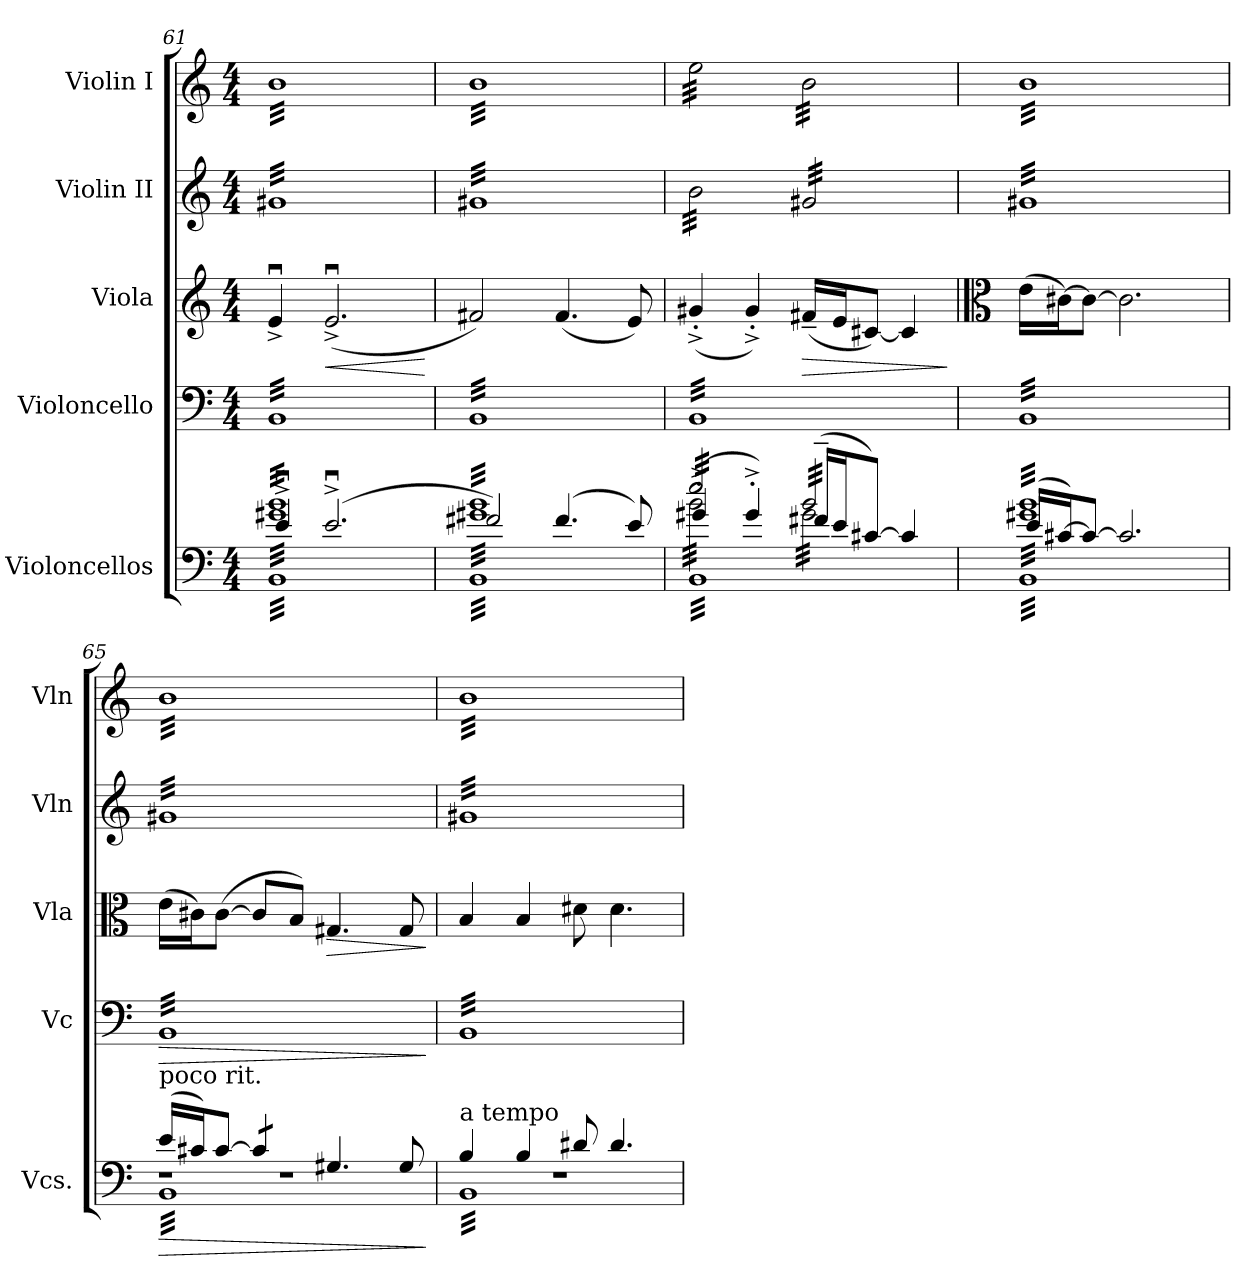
**kern	**dynam	**kern	**dynam	**kern	**dynam	**kern	**kern
*part5	*part5	*part4	*part4	*part3	*part3	*part2	*part1
*staff5	*staff5	*staff4	*staff4	*staff3	*staff3	*staff2	*staff1
*I"Violoncellos	*	*I"Violoncello	*	*I"Viola	*	*I"Violin II	*I"Violin I
*I'Vcs.	*	*I'Vc	*	*I'Vla	*	*I'Vln	*I'Vln
*clefF4	*	*clefF4	*	*clefG2	*	*clefG2	*clefG2
*k[]	*	*k[]	*	*k[]	*	*k[]	*k[]
*M4/4	*	*M4/4	*	*M4/4	*	*M4/4	*M4/4
=61	=61	=61	=61	=61	=61	=61	=61
*^	*	*	*	*	*	*	*
*	*^	*	*	*	*	*	*	*
*	*	*^	*	*	*	*	*	*	*
*tremolo	*	*	*	*	*	*	*	*	*	*
*	*	*	*	*	*tremolo	*	*	*	*	*
*	*	*	*	*	*	*	*	*	*tremolo	*
*	*	*	*	*	*	*	*	*	*	*tremolo
32bLLL	32g#XLLL	4eu^/	32BBLLL	.	32BBLLL	.	4eu^/	.	32g#XLLL	32bLLL
32b	32g#X	.	32BB	.	32BB	.	.	.	32g#X	32b
32b	32g#X	.	32BB	.	32BB	.	.	.	32g#X	32b
32b	32g#X	.	32BB	.	32BB	.	.	.	32g#X	32b
32b	32g#X	.	32BB	.	32BB	.	.	.	32g#X	32b
32b	32g#X	.	32BB	.	32BB	.	.	.	32g#X	32b
32b	32g#X	.	32BB	.	32BB	.	.	.	32g#X	32b
32b	32g#X	.	32BB	.	32BB	.	.	.	32g#X	32b
!	!	!	!	!	!	!	!	!LO:HP:b	!	!
32b	32g#X	(2.eu^/	32BB	.	32BB	.	(2.eu^/	<	32g#X	32b
32b	32g#X	.	32BB	.	32BB	.	.	.	32g#X	32b
32b	32g#X	.	32BB	.	32BB	.	.	.	32g#X	32b
32b	32g#X	.	32BB	.	32BB	.	.	.	32g#X	32b
32b	32g#X	.	32BB	.	32BB	.	.	.	32g#X	32b
32b	32g#X	.	32BB	.	32BB	.	.	.	32g#X	32b
32b	32g#X	.	32BB	.	32BB	.	.	.	32g#X	32b
32b	32g#X	.	32BB	.	32BB	.	.	.	32g#X	32b
32b	32g#X	.	32BB	.	32BB	.	.	.	32g#X	32b
32b	32g#X	.	32BB	.	32BB	.	.	.	32g#X	32b
32b	32g#X	.	32BB	.	32BB	.	.	.	32g#X	32b
32b	32g#X	.	32BB	.	32BB	.	.	.	32g#X	32b
32b	32g#X	.	32BB	.	32BB	.	.	.	32g#X	32b
32b	32g#X	.	32BB	.	32BB	.	.	.	32g#X	32b
32b	32g#X	.	32BB	.	32BB	.	.	.	32g#X	32b
32b	32g#X	.	32BB	.	32BB	.	.	.	32g#X	32b
32b	32g#X	.	32BB	.	32BB	.	.	.	32g#X	32b
32b	32g#X	.	32BB	.	32BB	.	.	.	32g#X	32b
32b	32g#X	.	32BB	.	32BB	.	.	.	32g#X	32b
32b	32g#X	.	32BB	.	32BB	.	.	.	32g#X	32b
32b	32g#X	.	32BB	.	32BB	.	.	.	32g#X	32b
32b	32g#X	.	32BB	.	32BB	.	.	.	32g#X	32b
32b	32g#X	.	32BB	.	32BB	.	.	.	32g#X	32b
32bJJJ	32g#XJJJ	.	32BBJJJ	.	32BBJJJ	.	.	.	32g#XJJJ	32bJJJ
*v	*v	*v	*v	*	*	*	*	*	*	*
.	.	.	.	.	[	.	.
=62	=62	=62	=62	=62	=62	=62	=62
*^	*	*	*	*	*	*	*
*	*^	*	*	*	*	*	*	*
*	*	*^	*	*	*	*	*	*	*
32bLLL	32g#XLLL	2f#X/)	32BBLLL	.	32BBLLL	.	2f#X/)	.	32g#XLLL	32bLLL
32b	32g#X	.	32BB	.	32BB	.	.	.	32g#X	32b
32b	32g#X	.	32BB	.	32BB	.	.	.	32g#X	32b
32b	32g#X	.	32BB	.	32BB	.	.	.	32g#X	32b
32b	32g#X	.	32BB	.	32BB	.	.	.	32g#X	32b
32b	32g#X	.	32BB	.	32BB	.	.	.	32g#X	32b
32b	32g#X	.	32BB	.	32BB	.	.	.	32g#X	32b
32b	32g#X	.	32BB	.	32BB	.	.	.	32g#X	32b
32b	32g#X	.	32BB	.	32BB	.	.	.	32g#X	32b
32b	32g#X	.	32BB	.	32BB	.	.	.	32g#X	32b
32b	32g#X	.	32BB	.	32BB	.	.	.	32g#X	32b
32b	32g#X	.	32BB	.	32BB	.	.	.	32g#X	32b
32b	32g#X	.	32BB	.	32BB	.	.	.	32g#X	32b
32b	32g#X	.	32BB	.	32BB	.	.	.	32g#X	32b
32b	32g#X	.	32BB	.	32BB	.	.	.	32g#X	32b
32b	32g#X	.	32BB	.	32BB	.	.	.	32g#X	32b
32b	32g#X	(4.f#/	32BB	.	32BB	.	(4.f#/	.	32g#X	32b
32b	32g#X	.	32BB	.	32BB	.	.	.	32g#X	32b
32b	32g#X	.	32BB	.	32BB	.	.	.	32g#X	32b
32b	32g#X	.	32BB	.	32BB	.	.	.	32g#X	32b
32b	32g#X	.	32BB	.	32BB	.	.	.	32g#X	32b
32b	32g#X	.	32BB	.	32BB	.	.	.	32g#X	32b
32b	32g#X	.	32BB	.	32BB	.	.	.	32g#X	32b
32b	32g#X	.	32BB	.	32BB	.	.	.	32g#X	32b
32b	32g#X	.	32BB	.	32BB	.	.	.	32g#X	32b
32b	32g#X	.	32BB	.	32BB	.	.	.	32g#X	32b
32b	32g#X	.	32BB	.	32BB	.	.	.	32g#X	32b
32b	32g#X	.	32BB	.	32BB	.	.	.	32g#X	32b
32b	32g#X	8e/)	32BB	.	32BB	.	8e/)	.	32g#X	32b
32b	32g#X	.	32BB	.	32BB	.	.	.	32g#X	32b
32b	32g#X	.	32BB	.	32BB	.	.	.	32g#X	32b
32bJJJ	32g#XJJJ	.	32BBJJJ	.	32BBJJJ	.	.	.	32g#XJJJ	32bJJJ
=63	=63	=63	=63	=63	=63	=63	=63	=63	=63	=63
32ee/LLL	32b\LLL	(4g#X'^/	32BBLLL	.	32BBLLL	.	(4g#X'^/	.	32b\LLL	32ee\LLL
32ee/	32b\	.	32BB	.	32BB	.	.	.	32b\	32ee\
32ee/	32b\	.	32BB	.	32BB	.	.	.	32b\	32ee\
32ee/	32b\	.	32BB	.	32BB	.	.	.	32b\	32ee\
32ee/	32b\	.	32BB	.	32BB	.	.	.	32b\	32ee\
32ee/	32b\	.	32BB	.	32BB	.	.	.	32b\	32ee\
32ee/	32b\	.	32BB	.	32BB	.	.	.	32b\	32ee\
32ee/	32b\	.	32BB	.	32BB	.	.	.	32b\	32ee\
32ee/	32b\	4g#'^/)	32BB	.	32BB	.	4g#'^/)	.	32b\	32ee\
32ee/	32b\	.	32BB	.	32BB	.	.	.	32b\	32ee\
32ee/	32b\	.	32BB	.	32BB	.	.	.	32b\	32ee\
32ee/	32b\	.	32BB	.	32BB	.	.	.	32b\	32ee\
32ee/	32b\	.	32BB	.	32BB	.	.	.	32b\	32ee\
32ee/	32b\	.	32BB	.	32BB	.	.	.	32b\	32ee\
32ee/	32b\	.	32BB	.	32BB	.	.	.	32b\	32ee\
32ee/JJJ	32b\JJJ	.	32BB	.	32BB	.	.	.	32b\JJJ	32ee\JJJ
!	!	!	!	!	!	!	!	!LO:HP:b	!	!
32b/LLL	32g#\LLL	(16f#X~/LL	32BB	.	32BB	.	(16f#X~/LL	>	32g#X/LLL	32b\LLL
32b/	32g#\	.	32BB	.	32BB	.	.	.	32g#X/	32b\
32b/	32g#\	16e/J	32BB	.	32BB	.	16e/J	.	32g#X/	32b\
32b/	32g#\	.	32BB	.	32BB	.	.	.	32g#X/	32b\
32b/	32g#\	[8c#X/J)	32BB	.	32BB	.	[8c#X/J)	.	32g#X/	32b\
32b/	32g#\	.	32BB	.	32BB	.	.	.	32g#X/	32b\
32b/	32g#\	.	32BB	.	32BB	.	.	.	32g#X/	32b\
32b/	32g#\	.	32BB	.	32BB	.	.	.	32g#X/	32b\
32b/	32g#\	4c#/]	32BB	.	32BB	.	4c#/]	.	32g#X/	32b\
32b/	32g#\	.	32BB	.	32BB	.	.	.	32g#X/	32b\
32b/	32g#\	.	32BB	.	32BB	.	.	.	32g#X/	32b\
32b/	32g#\	.	32BB	.	32BB	.	.	.	32g#X/	32b\
32b/	32g#\	.	32BB	.	32BB	.	.	.	32g#X/	32b\
32b/	32g#\	.	32BB	.	32BB	.	.	.	32g#X/	32b\
32b/	32g#\	.	32BB	.	32BB	.	.	.	32g#X/	32b\
32b/JJJ	32g#\JJJ	.	32BBJJJ	.	32BBJJJ	.	.	.	32g#X/JJJ	32b\JJJ
*v	*v	*v	*v	*	*	*	*	*	*	*
.	.	.	.	.	]	.	.
=64	=64	=64	=64	=64	=64	=64	=64
*	*	*	*	*clefC3	*	*	*
*^	*	*	*	*	*	*	*
*	*^	*	*	*	*	*	*	*
*	*	*^	*	*	*	*	*	*	*
32bLLL	32g#XLLL	(16e/LL	32BBLLL	.	32BBLLL	.	(16e\LL	.	32g#XLLL	32bLLL
32b	32g#X	.	32BB	.	32BB	.	.	.	32g#X	32b
32b	32g#X	[16c#X/J)	32BB	.	32BB	.	[16c#X\J)	.	32g#X	32b
32b	32g#X	.	32BB	.	32BB	.	.	.	32g#X	32b
32b	32g#X	8c#/J_	32BB	.	32BB	.	8c#\J_	.	32g#X	32b
32b	32g#X	.	32BB	.	32BB	.	.	.	32g#X	32b
32b	32g#X	.	32BB	.	32BB	.	.	.	32g#X	32b
32b	32g#X	.	32BB	.	32BB	.	.	.	32g#X	32b
32b	32g#X	2.c#/]	32BB	.	32BB	.	2.c#\]	.	32g#X	32b
32b	32g#X	.	32BB	.	32BB	.	.	.	32g#X	32b
32b	32g#X	.	32BB	.	32BB	.	.	.	32g#X	32b
32b	32g#X	.	32BB	.	32BB	.	.	.	32g#X	32b
32b	32g#X	.	32BB	.	32BB	.	.	.	32g#X	32b
32b	32g#X	.	32BB	.	32BB	.	.	.	32g#X	32b
32b	32g#X	.	32BB	.	32BB	.	.	.	32g#X	32b
32b	32g#X	.	32BB	.	32BB	.	.	.	32g#X	32b
32b	32g#X	.	32BB	.	32BB	.	.	.	32g#X	32b
32b	32g#X	.	32BB	.	32BB	.	.	.	32g#X	32b
32b	32g#X	.	32BB	.	32BB	.	.	.	32g#X	32b
32b	32g#X	.	32BB	.	32BB	.	.	.	32g#X	32b
32b	32g#X	.	32BB	.	32BB	.	.	.	32g#X	32b
32b	32g#X	.	32BB	.	32BB	.	.	.	32g#X	32b
32b	32g#X	.	32BB	.	32BB	.	.	.	32g#X	32b
32b	32g#X	.	32BB	.	32BB	.	.	.	32g#X	32b
32b	32g#X	.	32BB	.	32BB	.	.	.	32g#X	32b
32b	32g#X	.	32BB	.	32BB	.	.	.	32g#X	32b
32b	32g#X	.	32BB	.	32BB	.	.	.	32g#X	32b
32b	32g#X	.	32BB	.	32BB	.	.	.	32g#X	32b
32b	32g#X	.	32BB	.	32BB	.	.	.	32g#X	32b
32b	32g#X	.	32BB	.	32BB	.	.	.	32g#X	32b
32b	32g#X	.	32BB	.	32BB	.	.	.	32g#X	32b
32bJJJ	32g#XJJJ	.	32BBJJJ	.	32BBJJJ	.	.	.	32g#XJJJ	32bJJJ
!!LO:PB:g=z
=65	=65	=65	=65	=65	=65	=65	=65	=65	=65	=65
!LO:TX:a:t=poco rit.	!	!	!	!	!	!	!	!	!	!
!	!	!	!	!LO:HP:b	!	!LO:HP:b	!	!	!	!
1r	1r	(16e/LL	32BBLLL	>	32BBLLL	>	(16e\LL	.	32g#XLLL	32bLLL
.	.	.	32BB	.	32BB	.	.	.	32g#X	32b
.	.	16c#X/J)	32BB	.	32BB	.	16c#X\J)	.	32g#X	32b
.	.	.	32BB	.	32BB	.	.	.	32g#X	32b
.	.	([8c#/J	32BB	.	32BB	.	([8c#\J	.	32g#X	32b
.	.	.	32BB	.	32BB	.	.	.	32g#X	32b
.	.	.	32BB	.	32BB	.	.	.	32g#X	32b
.	.	.	32BB	.	32BB	.	.	.	32g#X	32b
.	.	8c#/L]	32BB	.	32BB	.	8c#/L]	.	32g#X	32b
.	.	.	32BB	.	32BB	.	.	.	32g#X	32b
.	.	.	32BB	.	32BB	.	.	.	32g#X	32b
.	.	.	32BB	.	32BB	.	.	.	32g#X	32b
.	.	8B/J)	32BB	.	32BB	.	8B/J)	.	32g#X	32b
.	.	.	32BB	.	32BB	.	.	.	32g#X	32b
.	.	.	32BB	.	32BB	.	.	.	32g#X	32b
.	.	.	32BB	.	32BB	.	.	.	32g#X	32b
!	!	!	!	!	!	!	!	!LO:HP:b	!	!
.	.	4.G#X/	32BB	.	32BB	.	4.G#X/	>	32g#X	32b
.	.	.	32BB	.	32BB	.	.	.	32g#X	32b
.	.	.	32BB	.	32BB	.	.	.	32g#X	32b
.	.	.	32BB	.	32BB	.	.	.	32g#X	32b
.	.	.	32BB	.	32BB	.	.	.	32g#X	32b
.	.	.	32BB	.	32BB	.	.	.	32g#X	32b
.	.	.	32BB	.	32BB	.	.	.	32g#X	32b
.	.	.	32BB	.	32BB	.	.	.	32g#X	32b
.	.	.	32BB	.	32BB	.	.	.	32g#X	32b
.	.	.	32BB	.	32BB	.	.	.	32g#X	32b
.	.	.	32BB	.	32BB	.	.	.	32g#X	32b
.	.	.	32BB	.	32BB	.	.	.	32g#X	32b
.	.	8G#/	32BB	.	32BB	.	8G#/	.	32g#X	32b
.	.	.	32BB	.	32BB	.	.	.	32g#X	32b
.	.	.	32BB	.	32BB	.	.	.	32g#X	32b
.	.	.	32BBJJJ	.	32BBJJJ	.	.	.	32g#XJJJ	32bJJJ
*v	*v	*v	*v	*	*	*	*	*	*	*
.	]	.	]	.	]	.	.
=66	=66	=66	=66	=66	=66	=66	=66
*^	*	*	*	*	*	*	*
*	*^	*	*	*	*	*	*	*
*	*	*^	*	*	*	*	*	*	*
!LO:TX:a:t=a tempo	!	!	!	!	!	!	!	!	!	!
1r	1r	4B/	32BBLLL	.	32BBLLL	.	4B/	.	32g#XLLL	32bLLL
.	.	.	32BB	.	32BB	.	.	.	32g#X	32b
.	.	.	32BB	.	32BB	.	.	.	32g#X	32b
.	.	.	32BB	.	32BB	.	.	.	32g#X	32b
.	.	.	32BB	.	32BB	.	.	.	32g#X	32b
.	.	.	32BB	.	32BB	.	.	.	32g#X	32b
.	.	.	32BB	.	32BB	.	.	.	32g#X	32b
.	.	.	32BB	.	32BB	.	.	.	32g#X	32b
.	.	4B/	32BB	.	32BB	.	4B/	.	32g#X	32b
.	.	.	32BB	.	32BB	.	.	.	32g#X	32b
.	.	.	32BB	.	32BB	.	.	.	32g#X	32b
.	.	.	32BB	.	32BB	.	.	.	32g#X	32b
.	.	.	32BB	.	32BB	.	.	.	32g#X	32b
.	.	.	32BB	.	32BB	.	.	.	32g#X	32b
.	.	.	32BB	.	32BB	.	.	.	32g#X	32b
.	.	.	32BB	.	32BB	.	.	.	32g#X	32b
.	.	8d#X/	32BB	.	32BB	.	8d#X\	.	32g#X	32b
.	.	.	32BB	.	32BB	.	.	.	32g#X	32b
.	.	.	32BB	.	32BB	.	.	.	32g#X	32b
.	.	.	32BB	.	32BB	.	.	.	32g#X	32b
.	.	4.d#/	32BB	.	32BB	.	4.d#\	.	32g#X	32b
.	.	.	32BB	.	32BB	.	.	.	32g#X	32b
.	.	.	32BB	.	32BB	.	.	.	32g#X	32b
.	.	.	32BB	.	32BB	.	.	.	32g#X	32b
.	.	.	32BB	.	32BB	.	.	.	32g#X	32b
.	.	.	32BB	.	32BB	.	.	.	32g#X	32b
.	.	.	32BB	.	32BB	.	.	.	32g#X	32b
.	.	.	32BB	.	32BB	.	.	.	32g#X	32b
.	.	.	32BB	.	32BB	.	.	.	32g#X	32b
.	.	.	32BB	.	32BB	.	.	.	32g#X	32b
.	.	.	32BB	.	32BB	.	.	.	32g#X	32b
.	.	.	32BBJJJ	.	32BBJJJ	.	.	.	32g#XJJJ	32bJJJ
*	*	*	*	*	*	*	*	*	*	*Xtremolo
*	*	*	*	*	*	*	*	*	*Xtremolo	*
*	*	*	*	*	*Xtremolo	*	*	*	*	*
*Xtremolo	*	*	*	*	*	*	*	*	*	*
*v	*v	*v	*v	*	*	*	*	*	*	*
=	=	=	=	=	=	=	=
*-	*-	*-	*-	*-	*-	*-	*-
